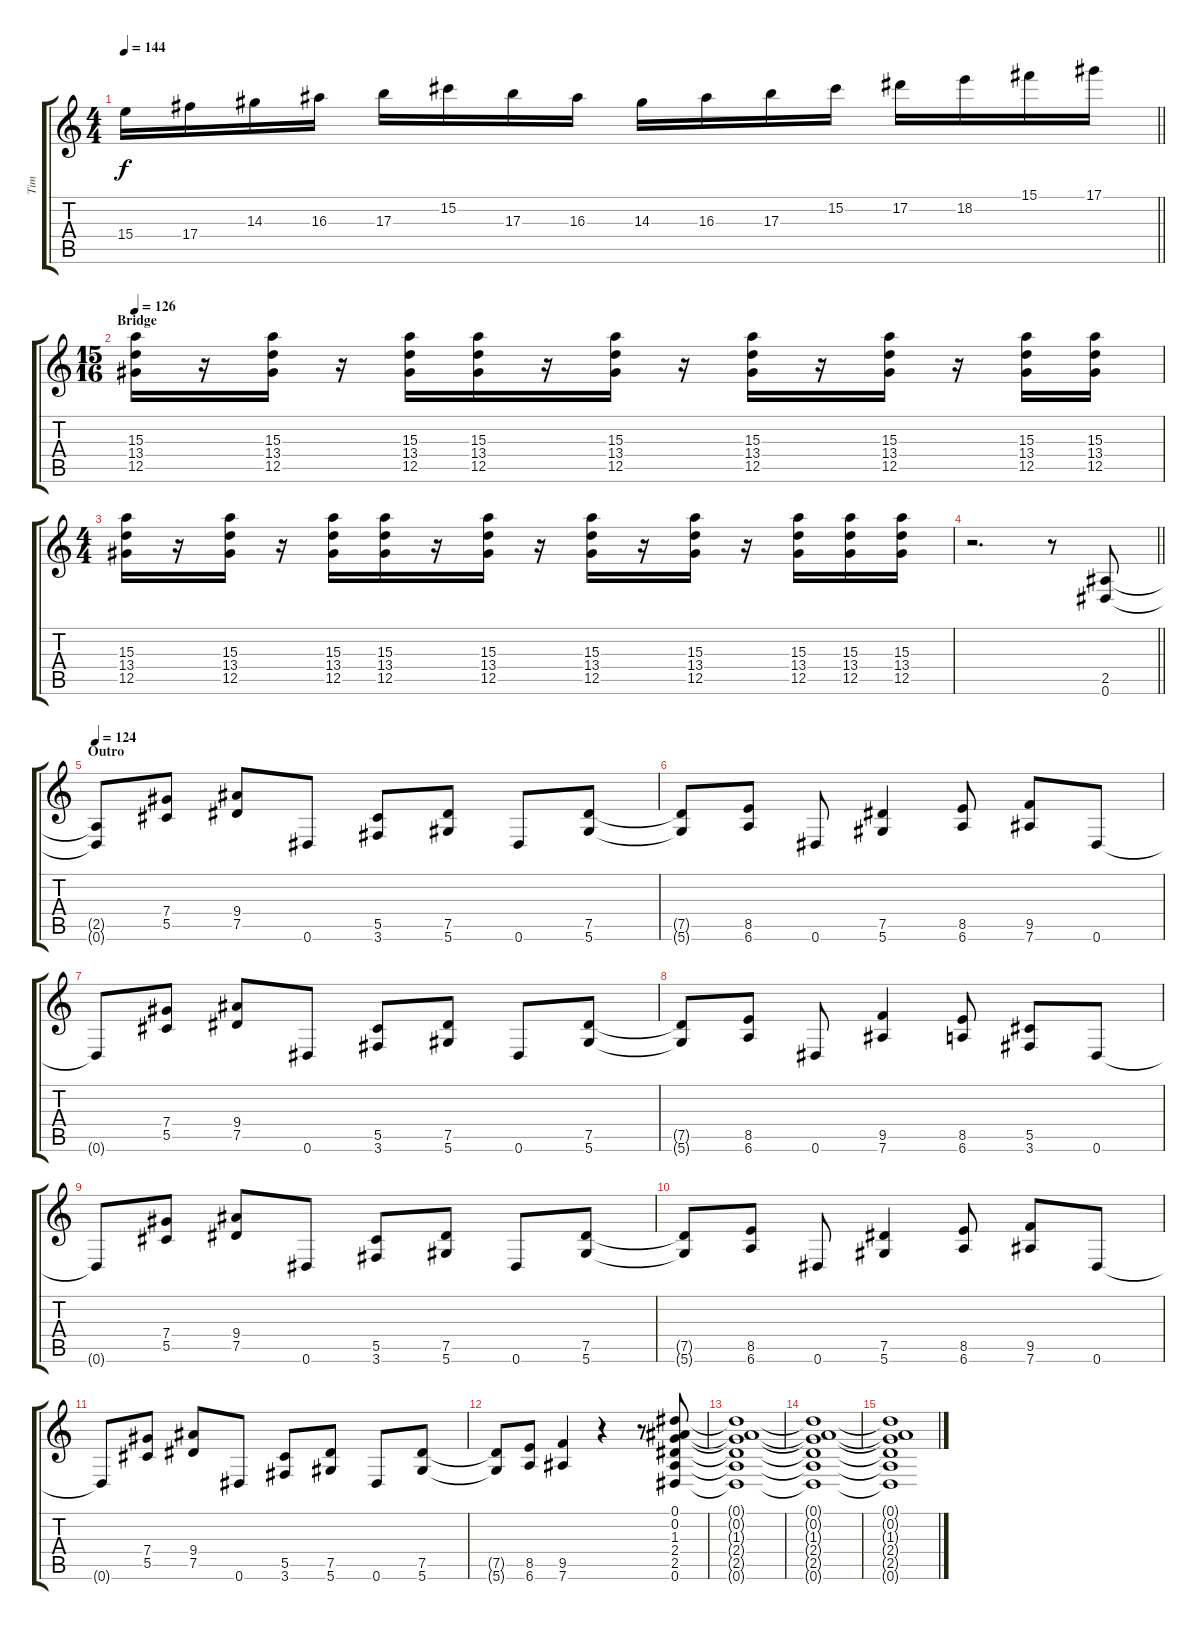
\track ("Tim" "Tim") {instrument distortionguitar}
\staff {score tabs}
\tuning (Eb4 Bb3 Gb3 Db3 Ab2 Eb2) {hide}
\ts (4 4)
\tempo 144
\clef g2
\barLineRight lightlight
\ks c
15.4.16{dy f} 17.4.16 14.3.16 16.3.16 17.3.16 15.2.16 17.3.16 16.3.16 14.3.16 16.3.16 17.3.16 15.2.16 17.2.16 18.2.16 15.1.16 17.1.16 |
\ts (15 16)
\section ("" "Bridge")
\tempo 126
(15.3 13.4 12.5).16 r.16 (15.3 13.4 12.5).16 r.16 (15.3 13.4 12.5).16 (15.3 13.4 12.5).16 r.16 (15.3 13.4 12.5).16 r.16 (15.3 13.4 12.5).16 r.16 (15.3 13.4 12.5).16 r.16 (15.3 13.4 12.5).16 (15.3 13.4 12.5).16 |
\ts (4 4)
(15.3 13.4 12.5).16 r.16 (15.3 13.4 12.5).16 r.16 (15.3 13.4 12.5).16 (15.3 13.4 12.5).16 r.16 (15.3 13.4 12.5).16 r.16 (15.3 13.4 12.5).16 r.16 (15.3 13.4 12.5).16 r.16 (15.3 13.4 12.5).16 (15.3 13.4 12.5).16 (15.3 13.4 12.5).16 |
\barLineRight lightlight
r.2{d} r.8 (2.5 0.6).8 |
\section ("" "Outro")
\tempo 124
(2.5{t} 0.6{t}).8 (7.4 5.5).8 (9.4 7.5).8 0.6.8 (5.5 3.6).8 (7.5 5.6).8 0.6.8 (7.5 5.6).8 |
(7.5{t} 5.6{t}).8 (8.5 6.6).8 0.6.8 (7.5 5.6).4 (8.5 6.6).8 (9.5 7.6).8 0.6.8 |
0.6{t}.8 (7.4 5.5).8 (9.4 7.5).8 0.6.8 (5.5 3.6).8 (7.5 5.6).8 0.6.8 (7.5 5.6).8 |
(7.5{t} 5.6{t}).8 (8.5 6.6).8 0.6.8 (9.5 7.6).4 (8.5 6.6).8 (5.5 3.6).8 0.6.8 |
0.6{t}.8 (7.4 5.5).8 (9.4 7.5).8 0.6.8 (5.5 3.6).8 (7.5 5.6).8 0.6.8 (7.5 5.6).8 |
(7.5{t} 5.6{t}).8 (8.5 6.6).8 0.6.8 (7.5 5.6).4 (8.5 6.6).8 (9.5 7.6).8 0.6.8 |
0.6{t}.8 (7.4 5.5).8 (9.4 7.5).8 0.6.8 (5.5 3.6).8 (7.5 5.6).8 0.6.8 (7.5 5.6).8 |
(7.5{t} 5.6{t}).8 (8.5 6.6).8 (9.5 7.6).4 r.4 r.8 (0.1 0.2 1.3 2.4 2.5 0.6).8 |
(0.1{t} 0.2{t} 1.3{t} 2.4{t} 2.5{t} 0.6{t}).1 |
(0.1{t} 0.2{t} 1.3{t} 2.4{t} 2.5{t} 0.6{t}).1 |
(0.1{t} 0.2{t} 1.3{t} 2.4{t} 2.5{t} 0.6{t}).1
